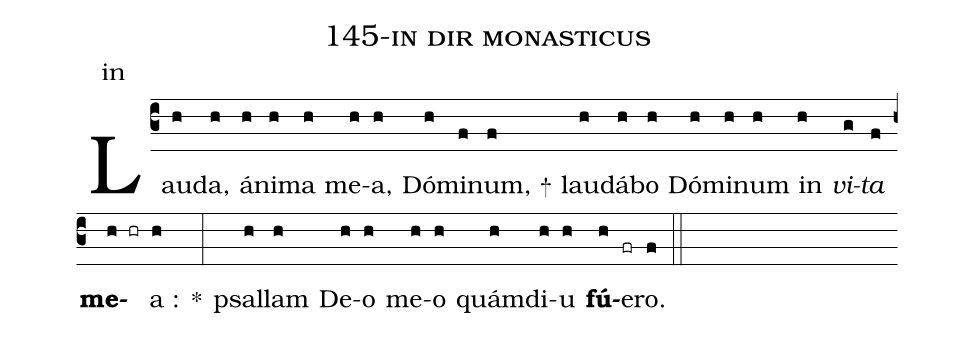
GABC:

name: 145-in dir monasticus;
annotation: in;
%%
(c3)Lau(h)da,(h) á(h)ni(h)ma(h) me(h)a,(h) Dó(h)mi(f)num, <sp>+</sp>(f) lau(h)dá(h)bo(h) Dó(h)mi(h)num(h) in(h) <i>vi</i>(g)<i>ta</i>(f) <b>me</b>(h hr)a :(h) <sp>*</sp>(:) psal(h)lam(h) De(h)o(h) me(h)o(h) quám(h)di(h)u(h) <b>fú</b>(h)e(fr)ro.(f) (::)
